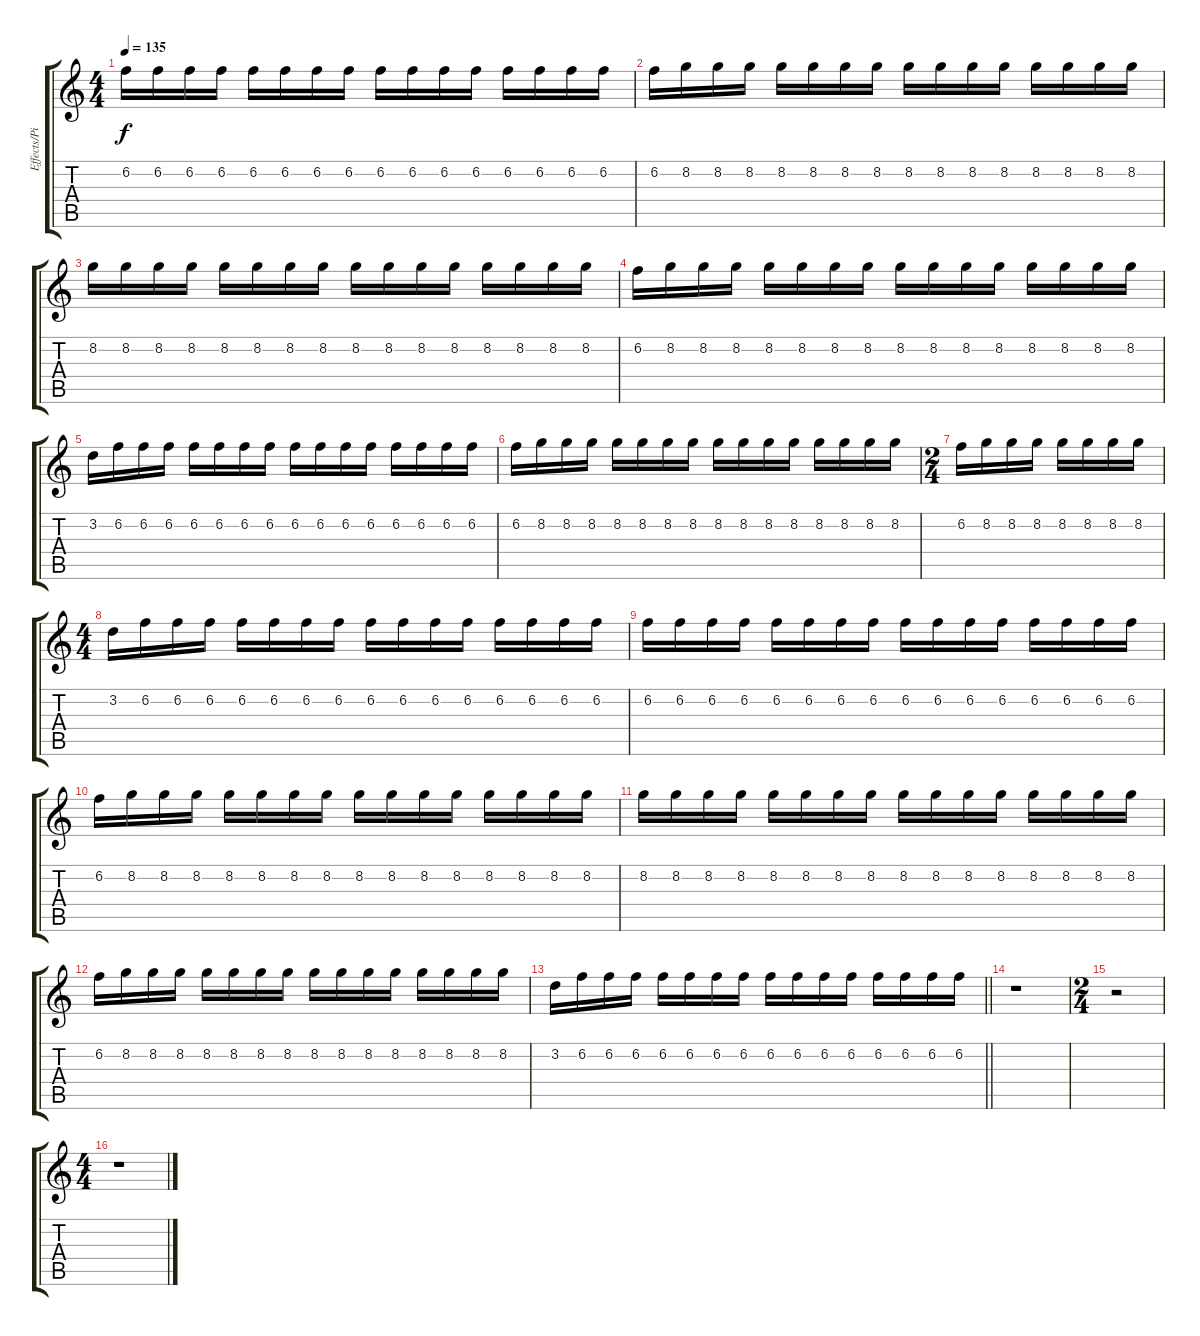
\track ("Effects/Piano" "Effects/Pi") {instrument electricguitarmuted}
\staff {score tabs}
\tuning (E4 B3 G3 D3 A2 E2) {hide}
\ts (4 4)
\tempo 135
\clef g2
\ks c
6.2.16{dy f} 6.2.16 6.2.16 6.2.16 6.2.16 6.2.16 6.2.16 6.2.16 6.2.16 6.2.16 6.2.16 6.2.16 6.2.16 6.2.16 6.2.16 6.2.16 |
6.2.16 8.2.16 8.2.16 8.2.16 8.2.16 8.2.16 8.2.16 8.2.16 8.2.16 8.2.16 8.2.16 8.2.16 8.2.16 8.2.16 8.2.16 8.2.16 |
8.2.16 8.2.16 8.2.16 8.2.16 8.2.16 8.2.16 8.2.16 8.2.16 8.2.16 8.2.16 8.2.16 8.2.16 8.2.16 8.2.16 8.2.16 8.2.16 |
6.2.16 8.2.16 8.2.16 8.2.16 8.2.16 8.2.16 8.2.16 8.2.16 8.2.16 8.2.16 8.2.16 8.2.16 8.2.16 8.2.16 8.2.16 8.2.16 |
3.2.16 6.2.16 6.2.16 6.2.16 6.2.16 6.2.16 6.2.16 6.2.16 6.2.16 6.2.16 6.2.16 6.2.16 6.2.16 6.2.16 6.2.16 6.2.16 |
6.2.16 8.2.16 8.2.16 8.2.16 8.2.16 8.2.16 8.2.16 8.2.16 8.2.16 8.2.16 8.2.16 8.2.16 8.2.16 8.2.16 8.2.16 8.2.16 |
\ts (2 4)
6.2.16 8.2.16 8.2.16 8.2.16 8.2.16 8.2.16 8.2.16 8.2.16 |
\ts (4 4)
3.2.16 6.2.16 6.2.16 6.2.16 6.2.16 6.2.16 6.2.16 6.2.16 6.2.16 6.2.16 6.2.16 6.2.16 6.2.16 6.2.16 6.2.16 6.2.16 |
6.2.16 6.2.16 6.2.16 6.2.16 6.2.16 6.2.16 6.2.16 6.2.16 6.2.16 6.2.16 6.2.16 6.2.16 6.2.16 6.2.16 6.2.16 6.2.16 |
6.2.16 8.2.16 8.2.16 8.2.16 8.2.16 8.2.16 8.2.16 8.2.16 8.2.16 8.2.16 8.2.16 8.2.16 8.2.16 8.2.16 8.2.16 8.2.16 |
8.2.16 8.2.16 8.2.16 8.2.16 8.2.16 8.2.16 8.2.16 8.2.16 8.2.16 8.2.16 8.2.16 8.2.16 8.2.16 8.2.16 8.2.16 8.2.16 |
6.2.16 8.2.16 8.2.16 8.2.16 8.2.16 8.2.16 8.2.16 8.2.16 8.2.16 8.2.16 8.2.16 8.2.16 8.2.16 8.2.16 8.2.16 8.2.16 |
\barLineRight lightlight
3.2.16 6.2.16 6.2.16 6.2.16 6.2.16 6.2.16 6.2.16 6.2.16 6.2.16 6.2.16 6.2.16 6.2.16 6.2.16 6.2.16 6.2.16 6.2.16 |
\section ("" "")
r.1 |
\ts (2 4)
r.2 |
\ts (4 4)
r.1
